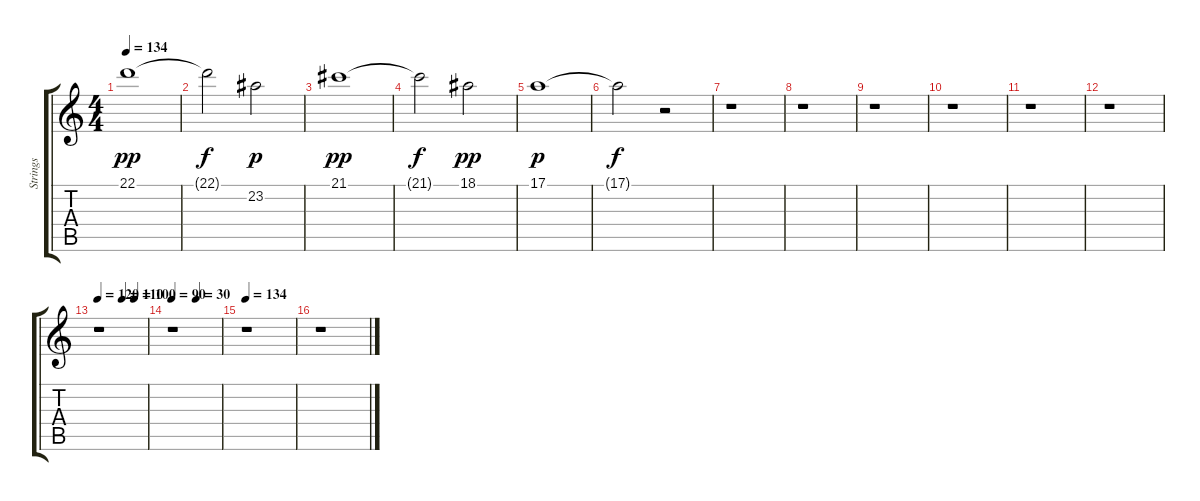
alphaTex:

\track ("Strings" "Strings") {instrument stringensemble1}
\staff {score tabs}
\tuning (E4 B3 G3 D3 A2 E2) {hide}
\ts (4 4)
\tempo 134
\clef g2
\ks c
22.1.1{dy pp} |
22.1{t}.2{dy f} 23.2.2{dy p} |
21.1.1{dy pp} |
21.1{t}.2{dy f} 18.1.2{dy pp} |
17.1.1{dy p} |
17.1{t}.2{dy f} r.2 |
r.1 |
r.1 |
r.1 |
r.1 |
r.1 |
r.1 |
\tempo 120
\tempo (110 0.5)
\tempo (100 0.75)
r.1 |
\tempo 90
\tempo (30 0.5)
r.1 |
\tempo 134
r.1 |
r.1
